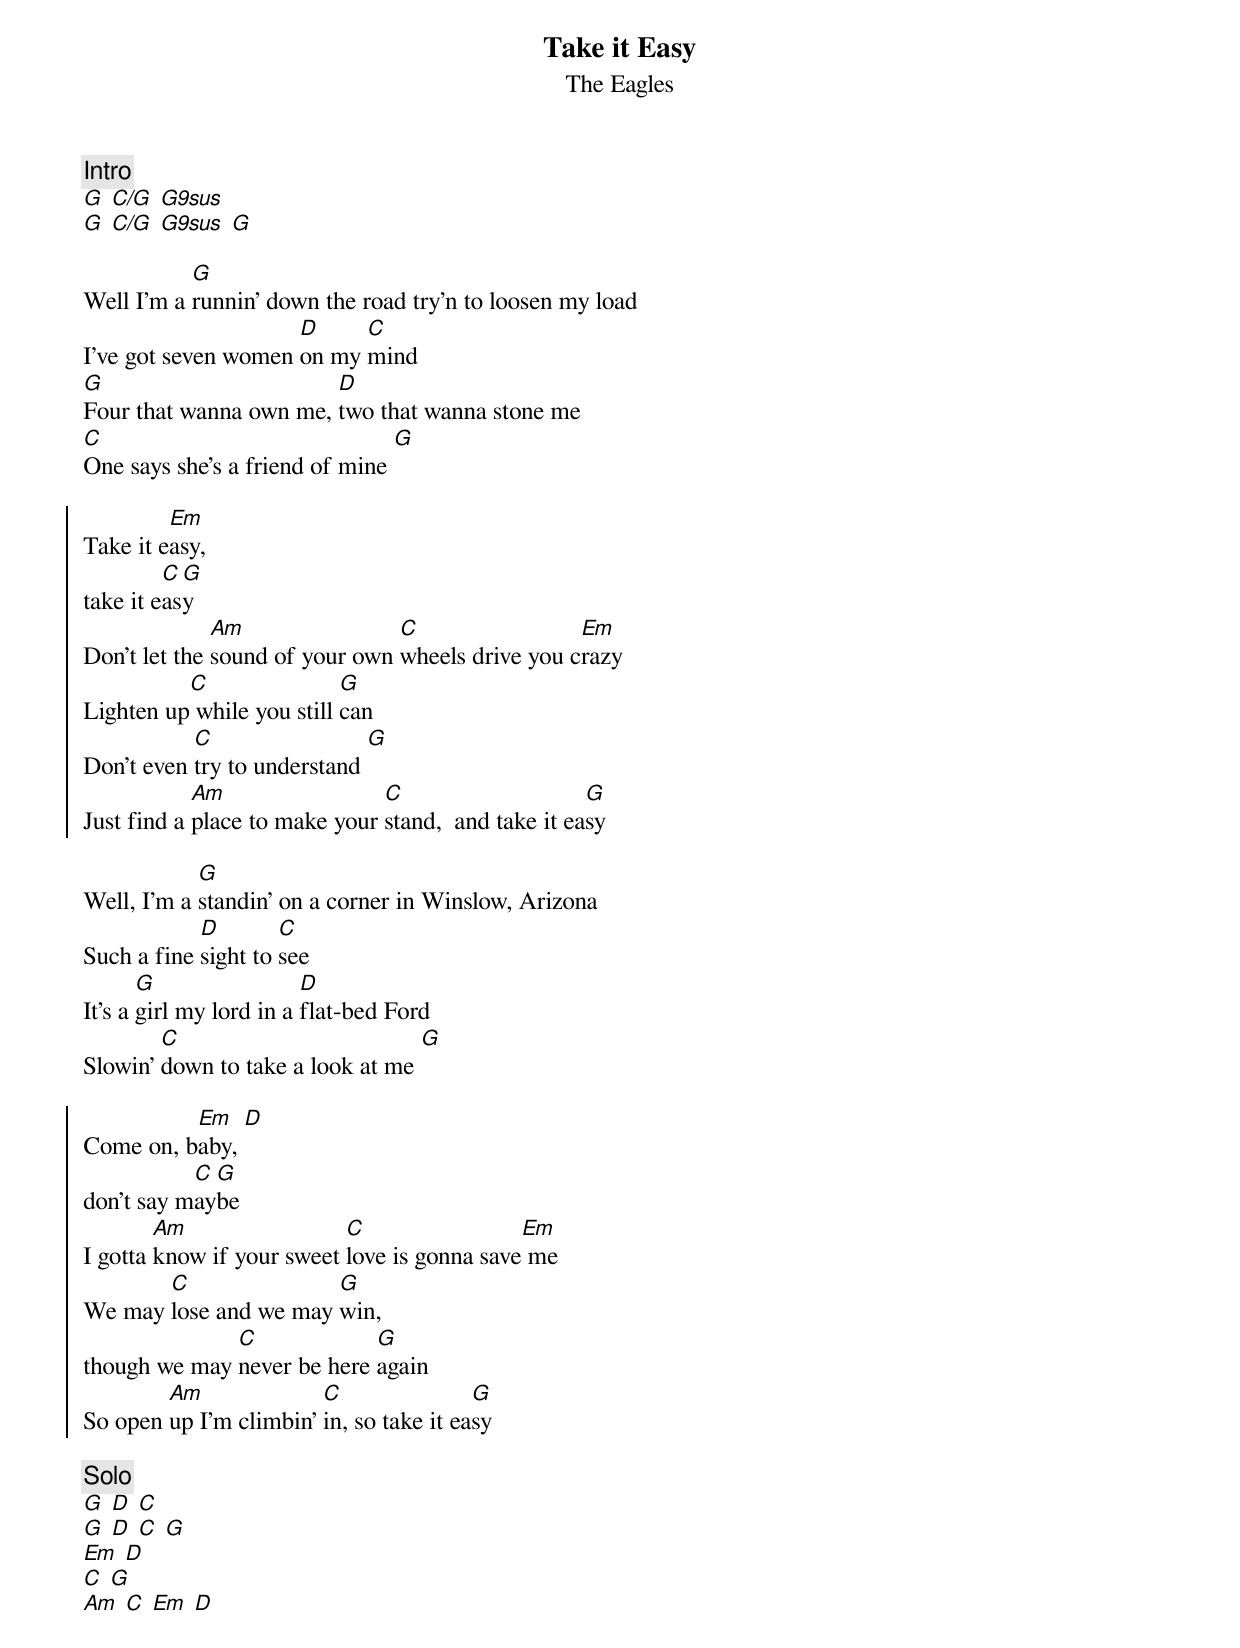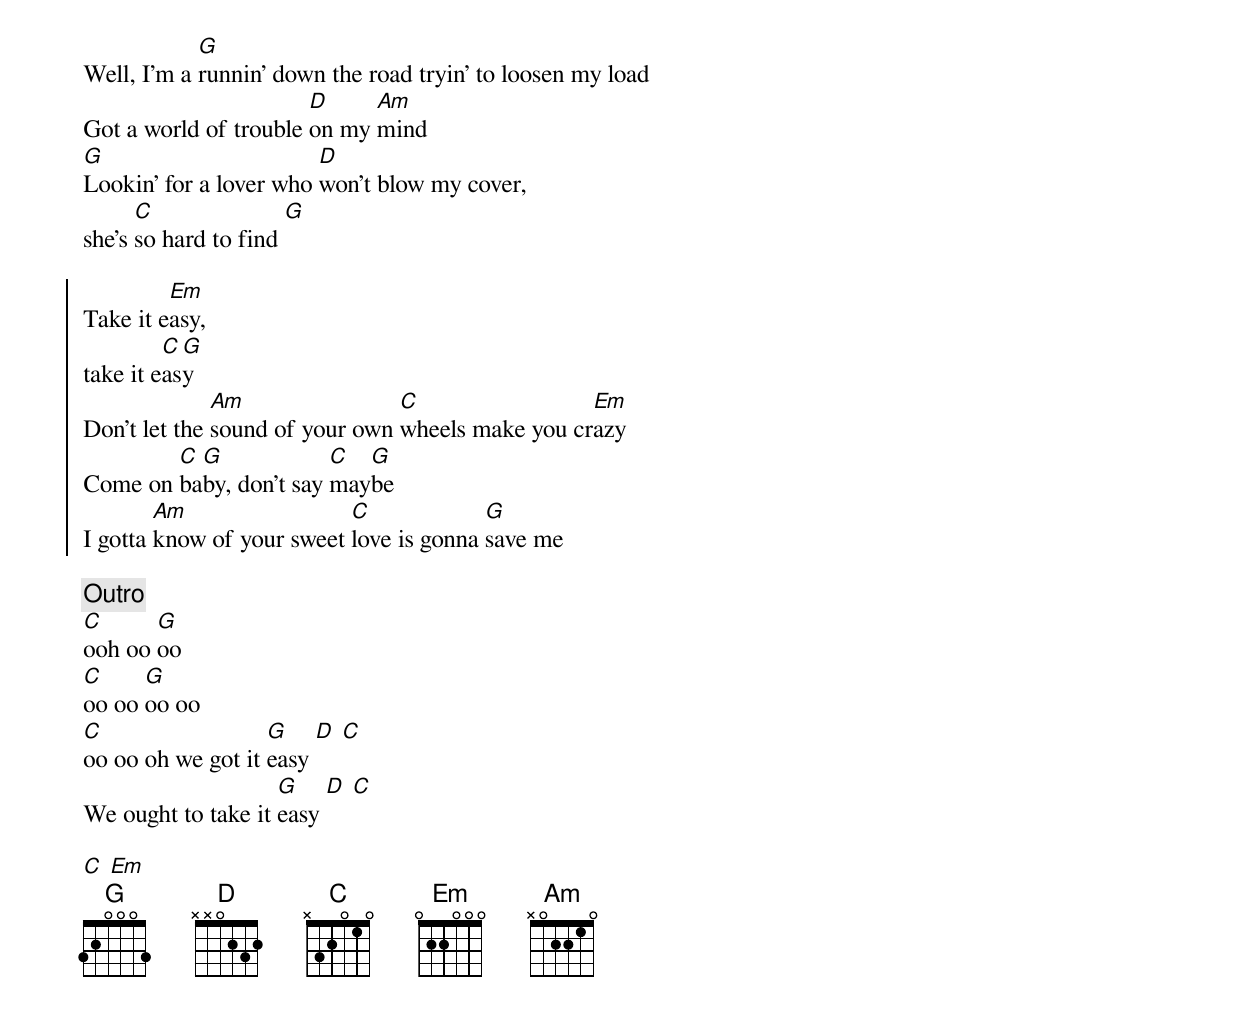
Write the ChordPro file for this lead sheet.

{title: Take it Easy}
{subtitle: The Eagles}
{define: C/G 0 3 x 2 0 1 3}
{define: G9sus 0 3 x 0 2 1 3}

{c:Intro}
[G] [C/G] [G9sus]
[G] [C/G] [G9sus] [G]

Well I'm a [G]runnin' down the road try'n to loosen my load
I've got seven women [D]on my [C]mind
[G]Four that wanna own me, [D]two that wanna stone me
[C]One says she's a friend of mine [G]

{soc}
Take it e[Em]asy,
take it e[C]as[G]y
Don't let the [Am]sound of your own [C]wheels drive you c[Em]razy
Lighten up[C] while you still [G]can
Don't even [C]try to understand [G]
Just find a [Am]place to make your [C]stand,  and take it ea[G]sy
{eoc}

Well, I'm a [G]standin' on a corner in Winslow, Arizona
Such a fine [D]sight to [C]see
It's a [G]girl my lord in a [D]flat-bed Ford
Slowin' [C]down to take a look at me [G]

{soc}
Come on, b[Em]aby, [D]
don't say m[C]ay[G]be
I gotta [Am]know if your sweet [C]love is gonna save[Em] me
We may [C]lose and we may [G]win,
though we may [C]never be here [G]again
So open [Am]up I'm climbin' [C]in, so take it ea[G]sy
{eoc}

{c:Solo}
[G] [D] [C]
[G] [D] [C] [G]
[Em] [D]
[C] [G]
[Am] [C] [Em] [D]

Well, I'm a [G]runnin' down the road tryin' to loosen my load
Got a world of trouble [D]on my [Am]mind
[G]Lookin' for a lover who [D]won't blow my cover,
she's [C]so hard to find [G]

{soc}
Take it e[Em]asy,
take it e[C]as[G]y
Don't let the [Am]sound of your own [C]wheels make you cr[Em]azy
Come on [C]ba[G]by, don't say [C]may[G]be
I gotta [Am]know of your sweet [C]love is gonna [G]save me
{eoc}

{c:Outro}
[C]ooh oo [G]oo
[C]oo oo [G]oo oo
[C]oo oo oh we got it [G]easy [D] [C]
We ought to take it [G]easy [D] [C]

[C] [Em]
